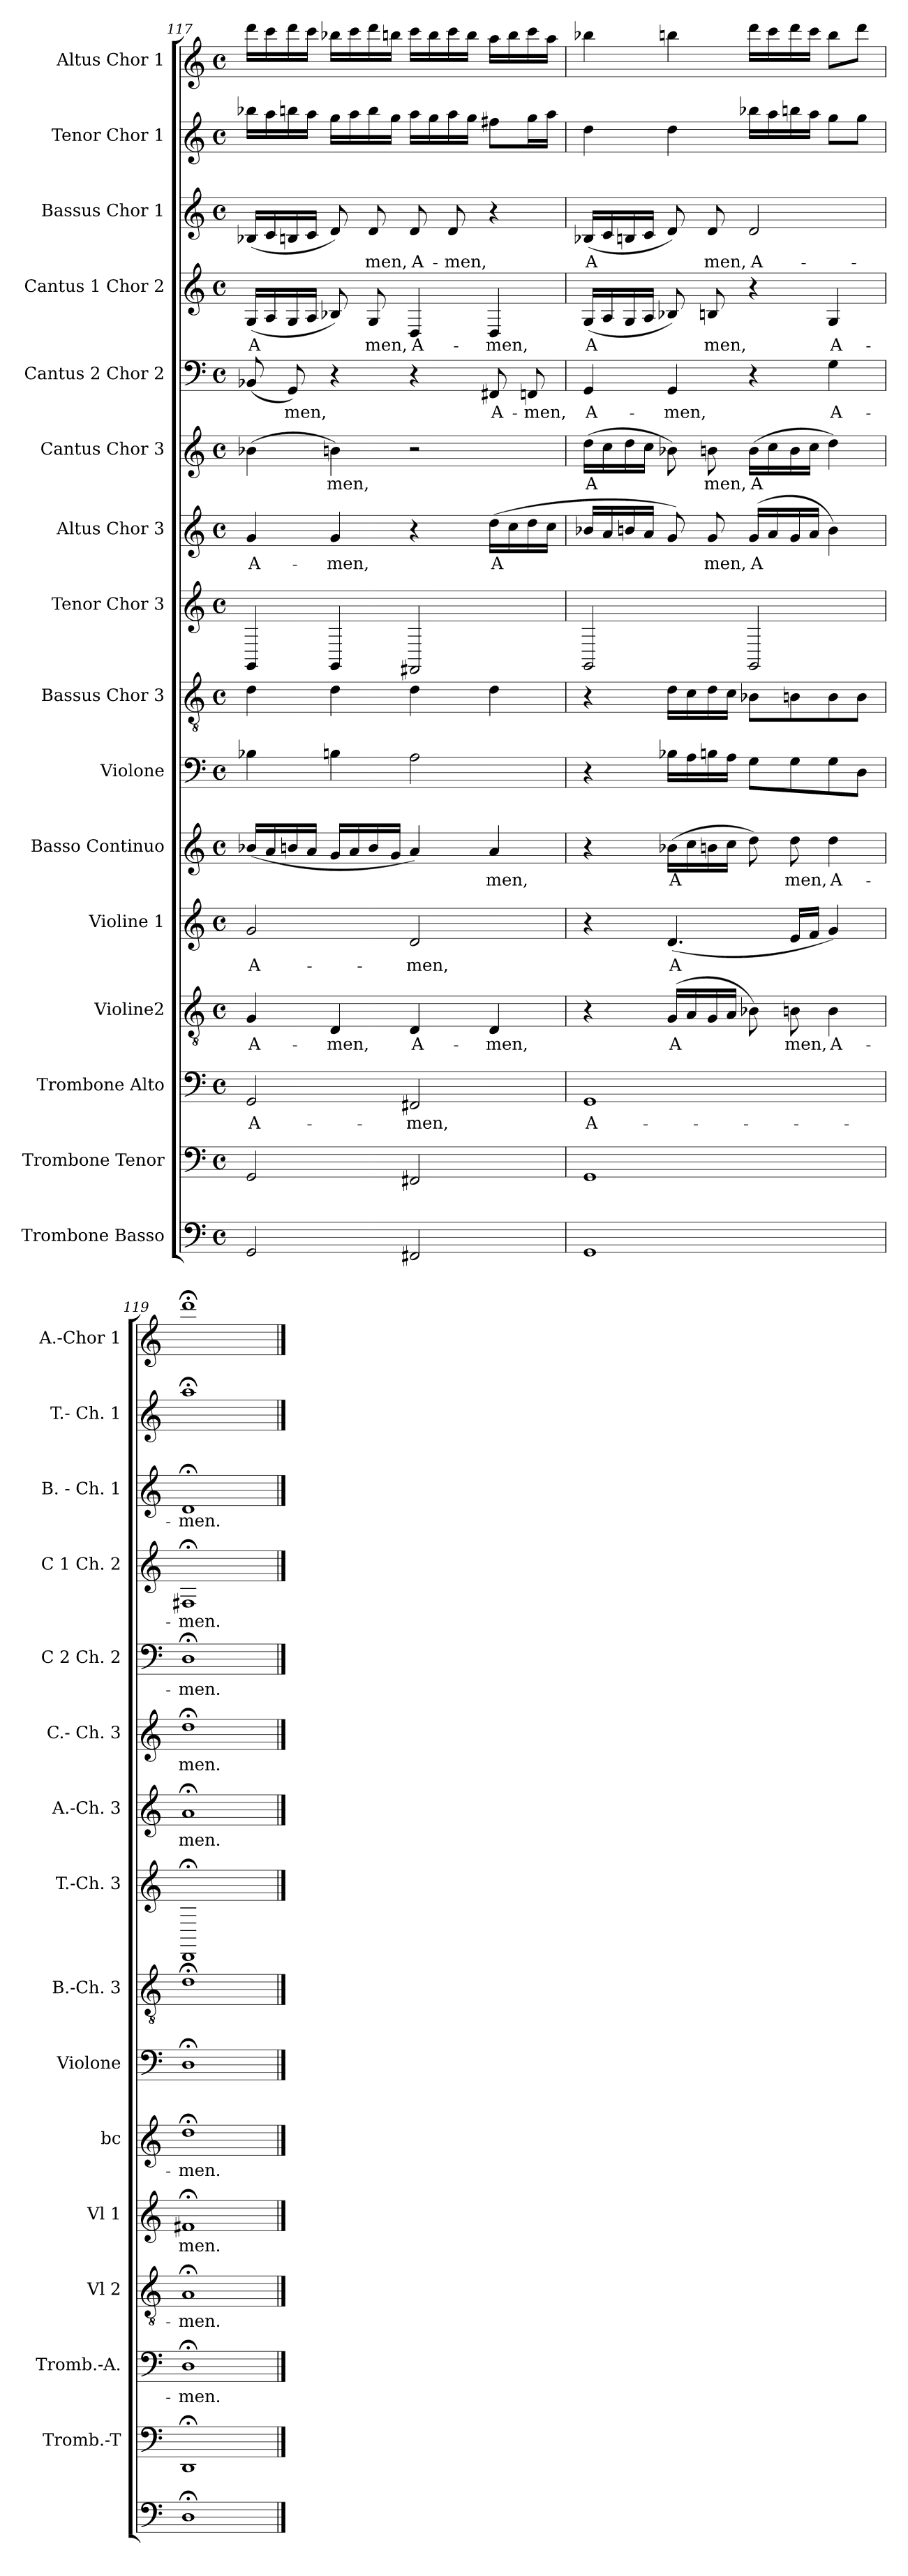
**kern	**kern	**kern	**text	**kern	**text	**kern	**text	**kern	**text	**kern	**kern	**kern	**kern	**text	**kern	**text	**kern	**text	**kern	**text	**kern	**text	**kern	**kern
*part16	*part15	*part14	*part14	*part13	*part13	*part12	*part12	*part11	*part11	*part10	*part9	*part8	*part7	*part7	*part6	*part6	*part5	*part5	*part4	*part4	*part3	*part3	*part2	*part1
*staff16	*staff15	*staff14	*staff14	*staff13	*staff13	*staff12	*staff12	*staff11	*staff11	*staff10	*staff9	*staff8	*staff7	*staff7	*staff6	*staff6	*staff5	*staff5	*staff4	*staff4	*staff3	*staff3	*staff2	*staff1
*I"Trombone Basso	*I"Trombone Tenor	*I"Trombone Alto	*	*I"Violine2	*	*I"Violine 1	*	*I"Basso Continuo	*	*I"Violone	*I"Bassus Chor 3	*I"Tenor Chor 3	*I"Altus Chor 3	*	*I"Cantus Chor 3	*	*I"Cantus 2 Chor 2	*	*I"Cantus 1 Chor 2	*	*I"Bassus Chor 1	*	*I"Tenor Chor 1	*I"Altus Chor 1
*	*I'Tromb.-T	*I'Tromb.-A.	*	*I'Vl 2	*	*I'Vl 1	*	*I'bc	*	*I'Violone	*I'B.-Ch. 3	*I'T.-Ch. 3	*I'A.-Ch. 3	*	*I'C.- Ch. 3	*	*I'C 2 Ch. 2	*	*I'C 1 Ch. 2	*	*I'B. - Ch. 1	*	*I'T.- Ch. 1	*I'A.-Chor 1
!!LO:LB:g=z
*clefF4	*clefF4	*clefF4	*	*clefGv2	*	*clefG2	*	*clefG2	*	*clefF4	*clefGv2	*clefG2	*clefG2	*	*clefG2	*	*clefF4	*	*clefG2	*	*clefG2	*	*clefG2	*clefG2
*k[]	*k[]	*k[]	*	*k[]	*	*k[]	*	*k[]	*	*k[]	*k[]	*k[]	*k[]	*	*k[]	*	*k[]	*	*k[]	*	*k[]	*	*k[]	*k[]
*C:	*C:	*C:	*	*C:	*	*C:	*	*C:	*	*C:	*C:	*C:	*C:	*	*C:	*	*C:	*	*C:	*	*C:	*	*C:	*C:
*M4/4	*M4/4	*M4/4	*	*M4/4	*	*M4/4	*	*M4/4	*	*M4/4	*M4/4	*M4/4	*M4/4	*	*M4/4	*	*M4/4	*	*M4/4	*	*M4/4	*	*M4/4	*M4/4
*met(c)	*met(c)	*met(c)	*	*met(c)	*	*met(c)	*	*met(c)	*	*met(c)	*met(c)	*met(c)	*met(c)	*	*met(c)	*	*met(c)	*	*met(c)	*	*met(c)	*	*met(c)	*met(c)
=117	=117	=117	=117	=117	=117	=117	=117	=117	=117	=117	=117	=117	=117	=117	=117	=117	=117	=117	=117	=117	=117	=117	=117	=117
2GG	2GG	2GG	A-	4G	A-	2g	A-	(>16b-XLL	.	4B-X	4d	4GG	4g	A-	(>4b-X	_-	(<8BB-X	_-	(<16GLL	A	(<16B-XLL	.	16bb-XLL	16dddLL
.	.	.	.	.	.	.	.	16a	.	.	.	.	.	.	.	.	.	.	16A	.	16c	.	16aa	16ccc
.	.	.	.	.	.	.	.	16b	.	.	.	.	.	.	.	.	8GG)	men,	16G	.	16B	.	16bb	16ddd
.	.	.	.	.	.	.	.	16aJJ	.	.	.	.	.	.	.	.	.	.	16AJJ	.	16cJJ	.	16aaJJ	16cccJJ
.	.	.	.	4D	men,	.	.	16gLL	.	4B	4d	4GG	4g	men,	4b)	men,	4r	.	8B-X)	.	8d)	.	16ggLL	16bb-XLL
.	.	.	.	.	.	.	.	16a	.	.	.	.	.	.	.	.	.	.	.	.	.	.	16aa	16ccc
.	.	.	.	.	.	.	.	16b	.	.	.	.	.	.	.	.	.	.	8G	men,	8d	men,	16bb	16ddd
.	.	.	.	.	.	.	.	16gJJ	.	.	.	.	.	.	.	.	.	.	.	.	.	.	16ggJJ	16bbJJ
2FF#X	2FF#X	2FF#X	men,	4D	A-	2d	men,	4a)	.	2A	4d	2FF#X	4r	.	2r	.	4r	.	4D	A-	8d	A-	16aaLL	16cccLL
.	.	.	.	.	.	.	.	.	.	.	.	.	.	.	.	.	.	.	.	.	.	.	16gg	16bb
.	.	.	.	.	.	.	.	.	.	.	.	.	.	.	.	.	.	.	.	.	8d	men,	16aa	16ccc
.	.	.	.	.	.	.	.	.	.	.	.	.	.	.	.	.	.	.	.	.	.	.	16ggJJ	16bbJJ
.	.	.	.	4D	men,	.	.	4a	men,	.	4d	.	(>16ddLL	A	.	.	8FF#X	A-	4D	men,	4r	.	8ff#XL	16aaLL
.	.	.	.	.	.	.	.	.	.	.	.	.	16cc	.	.	.	.	.	.	.	.	.	.	16bb
.	.	.	.	.	.	.	.	.	.	.	.	.	16dd	.	.	.	8FF	men,	.	.	.	.	16ggL	16ccc
.	.	.	.	.	.	.	.	.	.	.	.	.	16ccJJ	.	.	.	.	.	.	.	.	.	16aaJJ	16aaJJ
=118	=118	=118	=118	=118	=118	=118	=118	=118	=118	=118	=118	=118	=118	=118	=118	=118	=118	=118	=118	=118	=118	=118	=118	=118
1GG	1GG	1GG	A-	4r	.	4r	.	4r	.	4r	4r	2GG	16b-XLL	.	(>16ddLL	A	4GG	A-	(<16GLL	A	(<16B-XLL	A	4dd	4bb-X
.	.	.	.	.	.	.	.	.	.	.	.	.	16a	.	16cc	.	.	.	16A	.	16c	.	.	.
.	.	.	.	.	.	.	.	.	.	.	.	.	16b	.	16dd	.	.	.	16G	.	16B	.	.	.
.	.	.	.	.	.	.	.	.	.	.	.	.	16aJJ	.	16ccJJ	.	.	.	16AJJ	.	16cJJ	.	.	.
.	.	.	.	(<16GLL	A	(<4.d	A	(>16b-XLL	A	16B-XLL	16dLL	.	8g)	.	8b-X)	.	4GG	men,	8B-X)	.	8d)	.	4dd	4bb
.	.	.	.	16A	.	.	.	16cc	.	16A	16c	.	.	.	.	.	.	.	.	.	.	.	.	.
.	.	.	.	16G	.	.	.	16b	.	16B	16d	.	8g	men,	8b	men,	.	.	8B	men,	8d	men,	.	.
.	.	.	.	16AJJ	.	.	.	16ccJJ	.	16AJJ	16cJJ	.	.	.	.	.	.	.	.	.	.	.	.	.
.	.	.	.	8B-X)	.	.	.	8dd)	.	8GL	8B-XL	2GG	(>16gLL	A	(>16bLL	A	4r	.	4r	.	2d	A-	16bb-XLL	16dddLL
.	.	.	.	.	.	.	.	.	.	.	.	.	16a	.	16cc	.	.	.	.	.	.	.	16aa	16ccc
.	.	.	.	8B	men,	16eLL	.	8dd	men,	8G	8B	.	16g	.	16b	.	.	.	.	.	.	.	16bb	16ddd
.	.	.	.	.	.	16fJJ	.	.	.	.	.	.	16aJJ	.	16ccJJ	.	.	.	.	.	.	.	16aaJJ	16cccJJ
.	.	.	.	4B	A-	4g)	.	4dd	A-	8G	8B	.	4b)	.	4dd)	.	4G	A-	4G	A-	.	.	8ggL	8bbL
.	.	.	.	.	.	.	.	.	.	8DJ	8BJ	.	.	.	.	.	.	.	.	.	.	.	8ggJ	8dddJ
=119	=119	=119	=119	=119	=119	=119	=119	=119	=119	=119	=119	=119	=119	=119	=119	=119	=119	=119	=119	=119	=119	=119	=119	=119
1D;<	1DD;<	1D;<	men.	1A;<	men.	1f#X;<	men.	1dd;<	men.	1D;<	1d;<	1DD;<	1a;<	men.	1dd;<	men.	1D;<	men.	1F#X;<	men.	1d;<	men.	1aa;<	1ddd;<
==	==	==	==	==	==	==	==	==	==	==	==	==	==	==	==	==	==	==	==	==	==	==	==	==
*-	*-	*-	*-	*-	*-	*-	*-	*-	*-	*-	*-	*-	*-	*-	*-	*-	*-	*-	*-	*-	*-	*-	*-	*-
